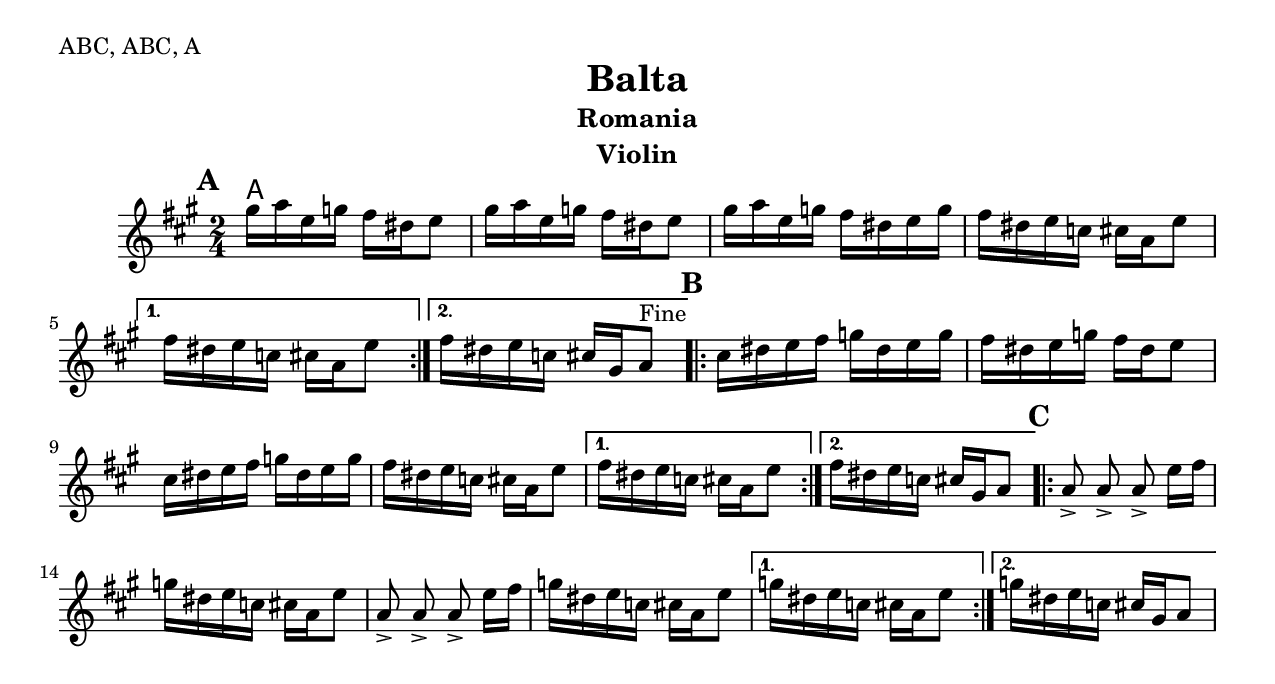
\version "2.18.0"
\include "english.ly"
\paper{
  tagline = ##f
  print-all-headers = ##t
  #(set-paper-size "letter")
}
date = #(strftime "%d-%m-%Y" (localtime (current-time)))

%\markup{ \italic{ " Updated " \date  }  }
\markup{ ABC, ABC, A }

%#################################### Melody ########################
melody = \relative c'''{
  \clef treble
  \key a \major
  \time 2/4
  \set Score.markFormatter = #format-mark-box-alphabet
  
  %\partial 16*3 a16 d f   %lead in notes

  \repeat volta 2{
    \mark \default
    gs16 a e g fs ds e8|
    gs16 a e g fs ds e8|
    gs16 a e g fs ds e g|
    fs16 ds e c cs a e'8|


  }
  \alternative {
    {fs16 ds e c cs a e'8| }
    {fs16 ds e c cs  gs a8^Fine|}
  }

  \repeat volta 2{
    \mark \default
    cs16 ds e fs g ds e g
    fs16 ds e g fs ds e8|
    cs16 ds e fs g ds e g
    fs16 ds e c cs a e'8|


  }
  \alternative {
    {fs16 ds e c cs a e'8| }
    {  fs16 ds e c cs gs a8|}

  }
  \repeat volta 2{
    % \break
    \mark \default
    \autoBeamOff a->a-> a-> \autoBeamOn e'16 fs|
    g16 ds e c cs a e'8|
    \autoBeamOff  a,8-> a-> a-> \autoBeamOn e'16 fs|
    g16 ds e c cs a e'8|

  }
  \alternative{
    {g16 ds e c cs a e'8|}
    {g16 ds e c cs gs a8|}
  }

}
%################################# Lyrics #####################
%\addlyrics{  }
%################################# Chords #######################
harmonies = \chordmode {
  a2
}

\score {
  <<
    \new ChordNames {
      \set chordChanges = ##f
      \harmonies
    }
    \new Staff
    \melody
  >>
  \header{
    title= "Balta"
    subtitle="Romania"
    composer= ""
    instrument = "Violin"
    arranger= ""
  }
  \layout{indent = 1.0\cm}
  \midi {
    \tempo 4 = 120

    % \midi { }
  }
}
%{
% more verses:
\markup{}
\markup {
  \fill-line {
    \hspace #0.1 % distance from left margin
    \column {
      \line { "1."
        \column {
          ""
        }
      }
      \hspace #0.2 % vertical distance between verses
      \line { "2."
        \column {
         ""
        }
      }
    }
    \hspace #0.1  % horiz. distance between columns
    \column {
      \line { "3."
        \column {
          ""
        }
      }
      \hspace #0.2 % distance between verses
      \line { "4."
        \column {
         ""
        }
      }
    }
    \hspace #0.1 % distance to right margin
  }
}

%}
